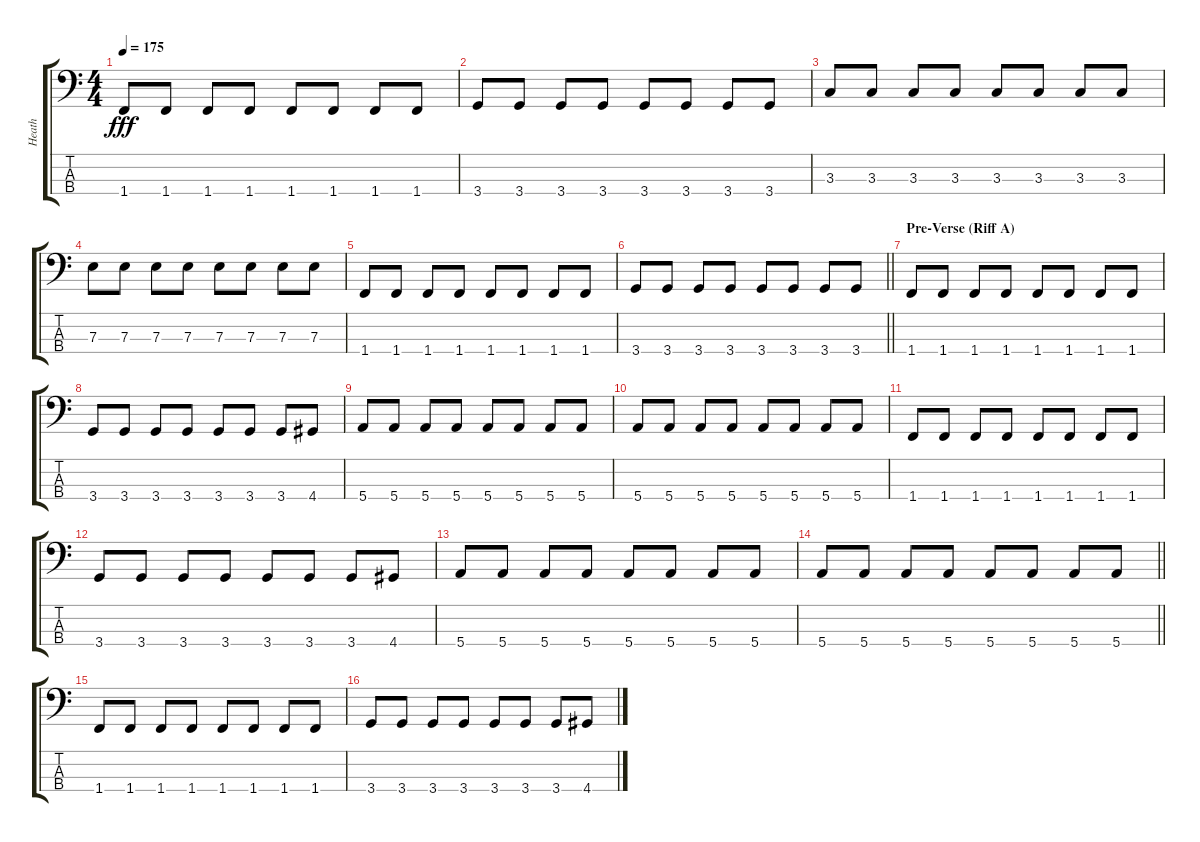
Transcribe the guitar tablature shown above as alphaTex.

\track ("Heath" "Heath") {instrument electricbasspick}
\staff {score tabs}
\tuning (G2 D2 A1 E1) {hide}
\ts (4 4)
\tempo 175
\clef f4
\ks c
1.4.8{dy fff} 1.4.8 1.4.8 1.4.8 1.4.8 1.4.8 1.4.8 1.4.8 |
3.4.8 3.4.8 3.4.8 3.4.8 3.4.8 3.4.8 3.4.8 3.4.8 |
3.3.8 3.3.8 3.3.8 3.3.8 3.3.8 3.3.8 3.3.8 3.3.8 |
7.3.8 7.3.8 7.3.8 7.3.8 7.3.8 7.3.8 7.3.8 7.3.8 |
1.4.8 1.4.8 1.4.8 1.4.8 1.4.8 1.4.8 1.4.8 1.4.8 |
\barLineRight lightlight
3.4.8 3.4.8 3.4.8 3.4.8 3.4.8 3.4.8 3.4.8 3.4.8 |
\section ("" "Pre-Verse (Riff A)")
1.4.8 1.4.8 1.4.8 1.4.8 1.4.8 1.4.8 1.4.8 1.4.8 |
3.4.8 3.4.8 3.4.8 3.4.8 3.4.8 3.4.8 3.4.8 4.4.8 |
5.4.8 5.4.8 5.4.8 5.4.8 5.4.8 5.4.8 5.4.8 5.4.8 |
5.4.8 5.4.8 5.4.8 5.4.8 5.4.8 5.4.8 5.4.8 5.4.8 |
1.4.8 1.4.8 1.4.8 1.4.8 1.4.8 1.4.8 1.4.8 1.4.8 |
3.4.8 3.4.8 3.4.8 3.4.8 3.4.8 3.4.8 3.4.8 4.4.8 |
5.4.8 5.4.8 5.4.8 5.4.8 5.4.8 5.4.8 5.4.8 5.4.8 |
\barLineRight lightlight
5.4.8 5.4.8 5.4.8 5.4.8 5.4.8 5.4.8 5.4.8 5.4.8 |
1.4.8 1.4.8 1.4.8 1.4.8 1.4.8 1.4.8 1.4.8 1.4.8 |
3.4.8 3.4.8 3.4.8 3.4.8 3.4.8 3.4.8 3.4.8 4.4.8
